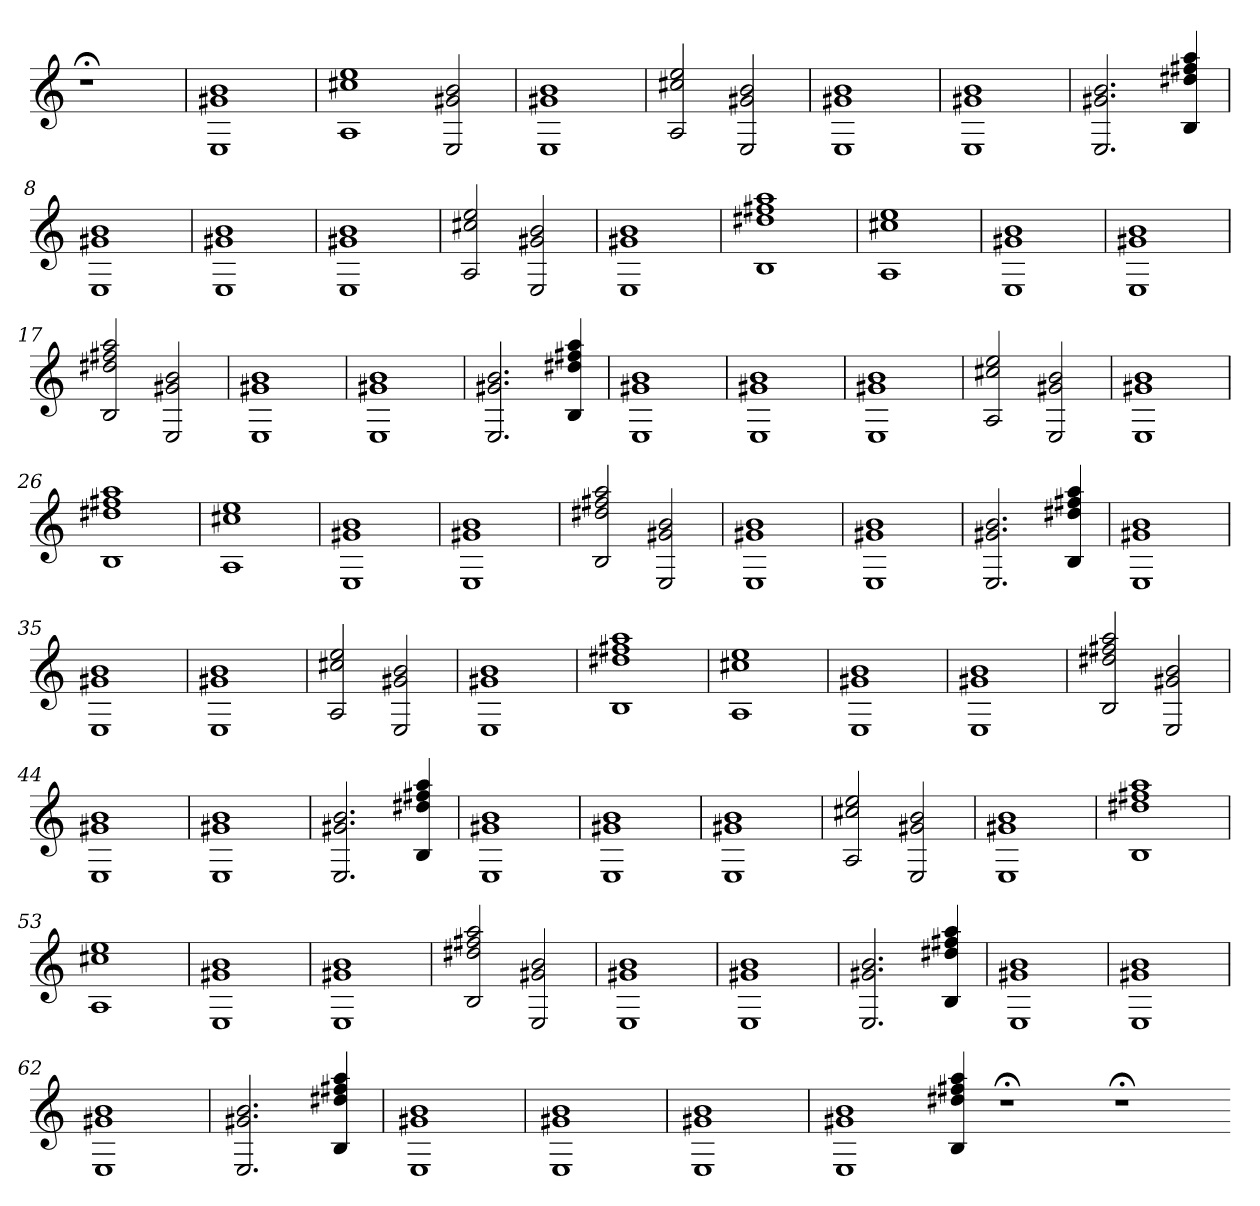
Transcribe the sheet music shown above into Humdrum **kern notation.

**kern
*part1
*staff1
=
1r;<
=1
1E 1g#X 1b
=2
1A 1cc#X 1ee
2E 2g#X 2b
=3
1E 1g#X 1b
=4
2A 2cc#X 2ee
2E 2g#X 2b
=5
1E 1g#X 1b
=6
1E 1g#X 1b
=7
2.E 2.g#X 2.b
4B 4dd#X 4ff#X 4aa
=8
1E 1g#X 1b
=9
1E 1g#X 1b
=10
1E 1g#X 1b
=11
2A 2cc#X 2ee
2E 2g#X 2b
=12
1E 1g#X 1b
=13
1B 1dd#X 1ff#X 1aa
=14
1A 1cc#X 1ee
=15
1E 1g#X 1b
=16
1E 1g#X 1b
=17
2B 2dd#X 2ff#X 2aa
2E 2g#X 2b
=18
1E 1g#X 1b
=19
1E 1g#X 1b
=20
2.E 2.g#X 2.b
4B 4dd#X 4ff#X 4aa
=21
1E 1g#X 1b
=22
1E 1g#X 1b
=23
1E 1g#X 1b
=24
2A 2cc#X 2ee
2E 2g#X 2b
=25
1E 1g#X 1b
=26
1B 1dd#X 1ff#X 1aa
=27
1A 1cc#X 1ee
=28
1E 1g#X 1b
=29
1E 1g#X 1b
=30
2B 2dd#X 2ff#X 2aa
2E 2g#X 2b
=31
1E 1g#X 1b
=32
1E 1g#X 1b
=33
2.E 2.g#X 2.b
4B 4dd#X 4ff#X 4aa
=34
1E 1g#X 1b
=35
1E 1g#X 1b
=36
1E 1g#X 1b
=37
2A 2cc#X 2ee
2E 2g#X 2b
=38
1E 1g#X 1b
=39
1B 1dd#X 1ff#X 1aa
=40
1A 1cc#X 1ee
=41
1E 1g#X 1b
=42
1E 1g#X 1b
=43
2B 2dd#X 2ff#X 2aa
2E 2g#X 2b
=44
1E 1g#X 1b
=45
1E 1g#X 1b
=46
2.E 2.g#X 2.b
4B 4dd#X 4ff#X 4aa
=47
1E 1g#X 1b
=48
1E 1g#X 1b
=49
1E 1g#X 1b
=50
2A 2cc#X 2ee
2E 2g#X 2b
=51
1E 1g#X 1b
=52
1B 1dd#X 1ff#X 1aa
=53
1A 1cc#X 1ee
=54
1E 1g#X 1b
=55
1E 1g#X 1b
=56
2B 2dd#X 2ff#X 2aa
2E 2g#X 2b
=57
1E 1g#X 1b
=58
1E 1g#X 1b
=59
2.E 2.g#X 2.b
4B 4dd#X 4ff#X 4aa
=60
1E 1g#X 1b
=61
1E 1g#X 1b
=62
1E 1g#X 1b
=63
2.E 2.g#X 2.b
4B 4dd#X 4ff#X 4aa
=64
1E 1g#X 1b
=65
1E 1g#X 1b
=66
1E 1g#X 1b
=67
1E 1g#X 1b
4B 4dd#X 4ff#X 4aa
1r;<
1r;<
=-
*-
